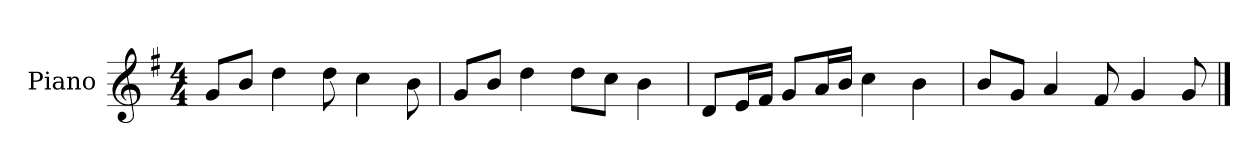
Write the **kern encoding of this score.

**kern
*part1
*staff1
*I"Piano
*I'P-no
*clefG2
*k[f#]
*M4/4
*MM90
=1
8g/L
8b/J
4dd\
8dd\
4cc\
8b\
=2
8g/L
8b/J
4dd\
8dd\L
8cc\J
4b\
=3
8d/L
16e/L
16f#/JJ
8g/L
16a/L
16b/JJ
4cc\
4b\
=4
8b/L
8g/J
4a/
8f#/
4g/
8g/
==
*-
